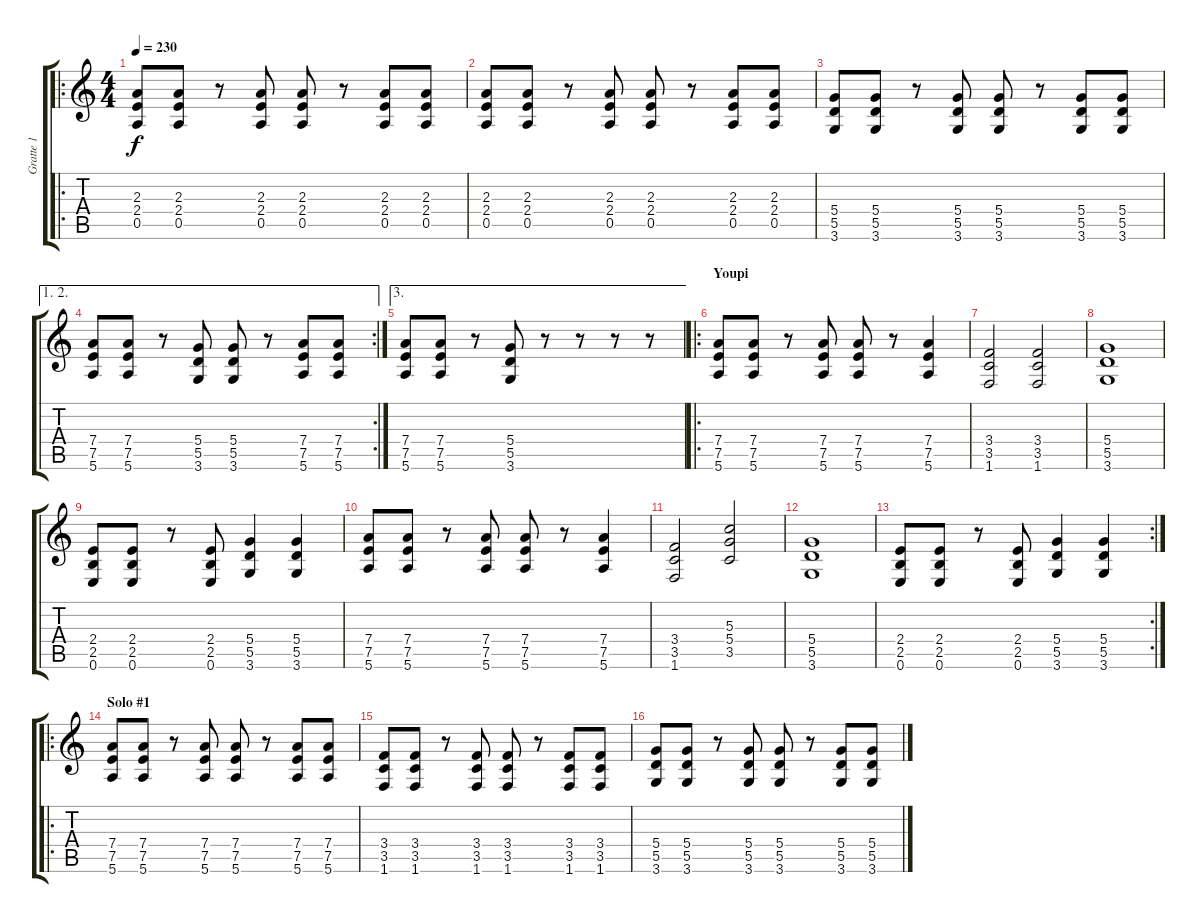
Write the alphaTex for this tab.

\track ("Gratte 1" "Gratte 1") {instrument electricguitarmuted}
\staff {score tabs}
\tuning (E4 B3 G3 D3 A2 E2) {hide}
\ro
\ts (4 4)
\tempo 230
\clef g2
\ks c
(2.3 2.4 0.5).8{dy f instrument distortionguitar} (2.3 2.4 0.5).8 r.8 (2.3 2.4 0.5).8 (2.3 2.4 0.5).8 r.8 (2.3 2.4 0.5).8 (2.3 2.4 0.5).8 |
(2.3 2.4 0.5).8 (2.3 2.4 0.5).8 r.8 (2.3 2.4 0.5).8 (2.3 2.4 0.5).8 r.8 (2.3 2.4 0.5).8 (2.3 2.4 0.5).8 |
(5.4 5.5 3.6).8 (5.4 5.5 3.6).8 r.8 (5.4 5.5 3.6).8 (5.4 5.5 3.6).8 r.8 (5.4 5.5 3.6).8 (5.4 5.5 3.6).8 |
\ae (1 2)
\rc 2
(7.4 7.5 5.6).8 (7.4 7.5 5.6).8 r.8 (5.4 5.5 3.6).8 (5.4 5.5 3.6).8 r.8 (7.4 7.5 5.6).8 (7.4 7.5 5.6).8 |
\ae 3
(7.4 7.5 5.6).8 (7.4 7.5 5.6).8 r.8 (5.4 5.5 3.6).8 r.8 r.8 r.8 r.8 |
\ro
\section ("" "Youpi")
(7.4 7.5 5.6).8 (7.4 7.5 5.6).8 r.8 (7.4 7.5 5.6).8 (7.4 7.5 5.6).8 r.8 (7.4 7.5 5.6).4 |
(3.4 3.5 1.6).2 (3.4 3.5 1.6).2 |
(5.4 5.5 3.6).1 |
(2.4 2.5 0.6).8 (2.4 2.5 0.6).8 r.8 (2.4 2.5 0.6).8 (5.4 5.5 3.6).4 (5.4 5.5 3.6).4 |
(7.4 7.5 5.6).8 (7.4 7.5 5.6).8 r.8 (7.4 7.5 5.6).8 (7.4 7.5 5.6).8 r.8 (7.4 7.5 5.6).4 |
(3.4 3.5 1.6).2 (5.3 5.4 3.5).2 |
(5.4 5.5 3.6).1 |
\rc 2
(2.4 2.5 0.6).8 (2.4 2.5 0.6).8 r.8 (2.4 2.5 0.6).8 (5.4 5.5 3.6).4 (5.4 5.5 3.6).4 |
\ro
\section ("" "Solo #1")
(7.4 7.5 5.6).8 (7.4 7.5 5.6).8 r.8 (7.4 7.5 5.6).8 (7.4 7.5 5.6).8 r.8 (7.4 7.5 5.6).8 (7.4 7.5 5.6).8 |
(3.4 3.5 1.6).8 (3.4 3.5 1.6).8 r.8 (3.4 3.5 1.6).8 (3.4 3.5 1.6).8 r.8 (3.4 3.5 1.6).8 (3.4 3.5 1.6).8 |
(5.4 5.5 3.6).8 (5.4 5.5 3.6).8 r.8 (5.4 5.5 3.6).8 (5.4 5.5 3.6).8 r.8 (5.4 5.5 3.6).8 (5.4 5.5 3.6).8
